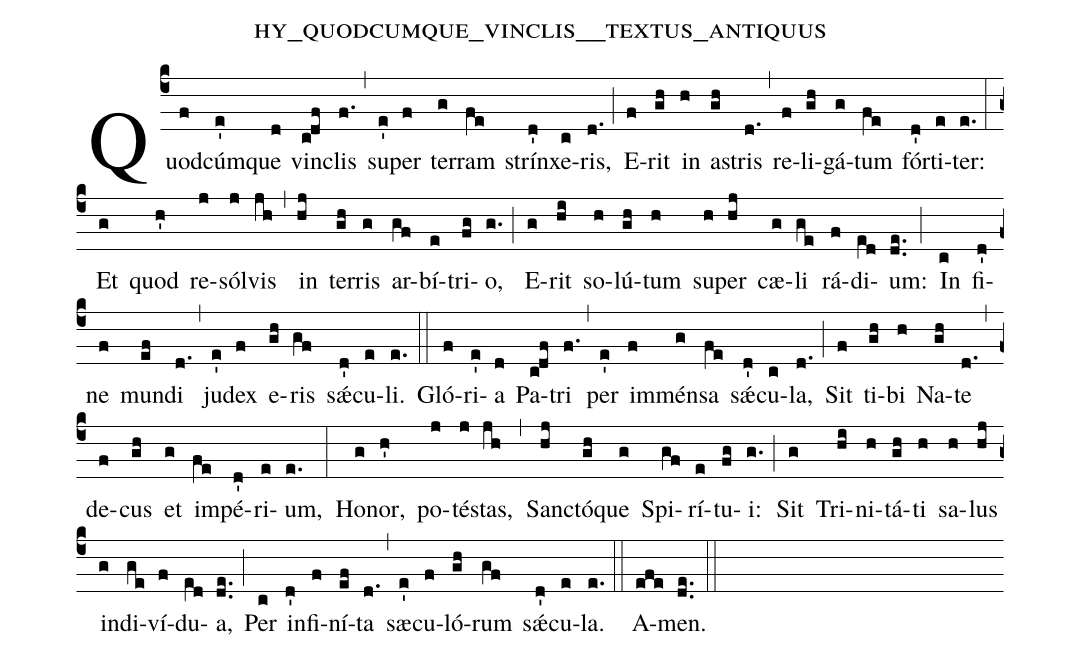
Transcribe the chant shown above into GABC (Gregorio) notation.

name: hy_quodcumque_vinclis__textus_antiquus;
%%
(c4)Quod(f)cúm(e')que(d) vin(cdf)clis(f.) (,) su(e')per(f) ter(g)ram(fe) strín(d')xe(c)ris,(d.) (;)
E(f)rit(gh) in(h) a(gh)stris(d.) (,) re(f)li(gh)gá(g)tum(fe) fór(d')ti(e)ter:(e.) (:)
Et(g) quod(h') re(j)sól(j)vis(jh) (,) in(hj) ter(gh)ris(g) ar(gf)bí(e)tri(fg)o,(g.) (;)
E(g)rit(hi) so(h)lú(gh)tum(h) su(h)per(hj) cæ(g)li(ge) rá(f)di(e[ll:1]d)um:(de..) (;)
In(c) fi(d')ne(f) mun(ef)di(d.) (,) ju(e')dex(f) e(gh)ris(gf) sǽ(d')cu(e)li.(e.) (::)

Gló(f)ri(e')a(d) Pa(cdf)tri(f.) (,) per(e') im(f)mén(g)sa(fe) sǽ(d')cu(c)la,(d.) (;)
Sit(f) ti(gh)bi(h) Na(gh)te(d.) (,) de(f)cus(gh) et(g) im(fe)pé(d')ri(e)um,(e.) (:)
Ho(g)nor,(h') po(j)té(j)stas,(jh) (,) San(hj)ctó(gh)que(g) Spi(gf)rí(e)tu(fg)i:(g.) (;)
Sit(g) Tri(hi)ni(h)tá(gh)ti(h) sa(h)lus(hj) in(g)di(ge)ví(f)du(e[ll:1]d)a,(de..) (;)
Per(c) in(d')fi(f)ní(ef)ta(d.) (,) sæ(e')cu(f)ló(gh)rum(gf) sǽ(d')cu(e)la.(e.) (::)
A(efe)men.(de..) (::)
